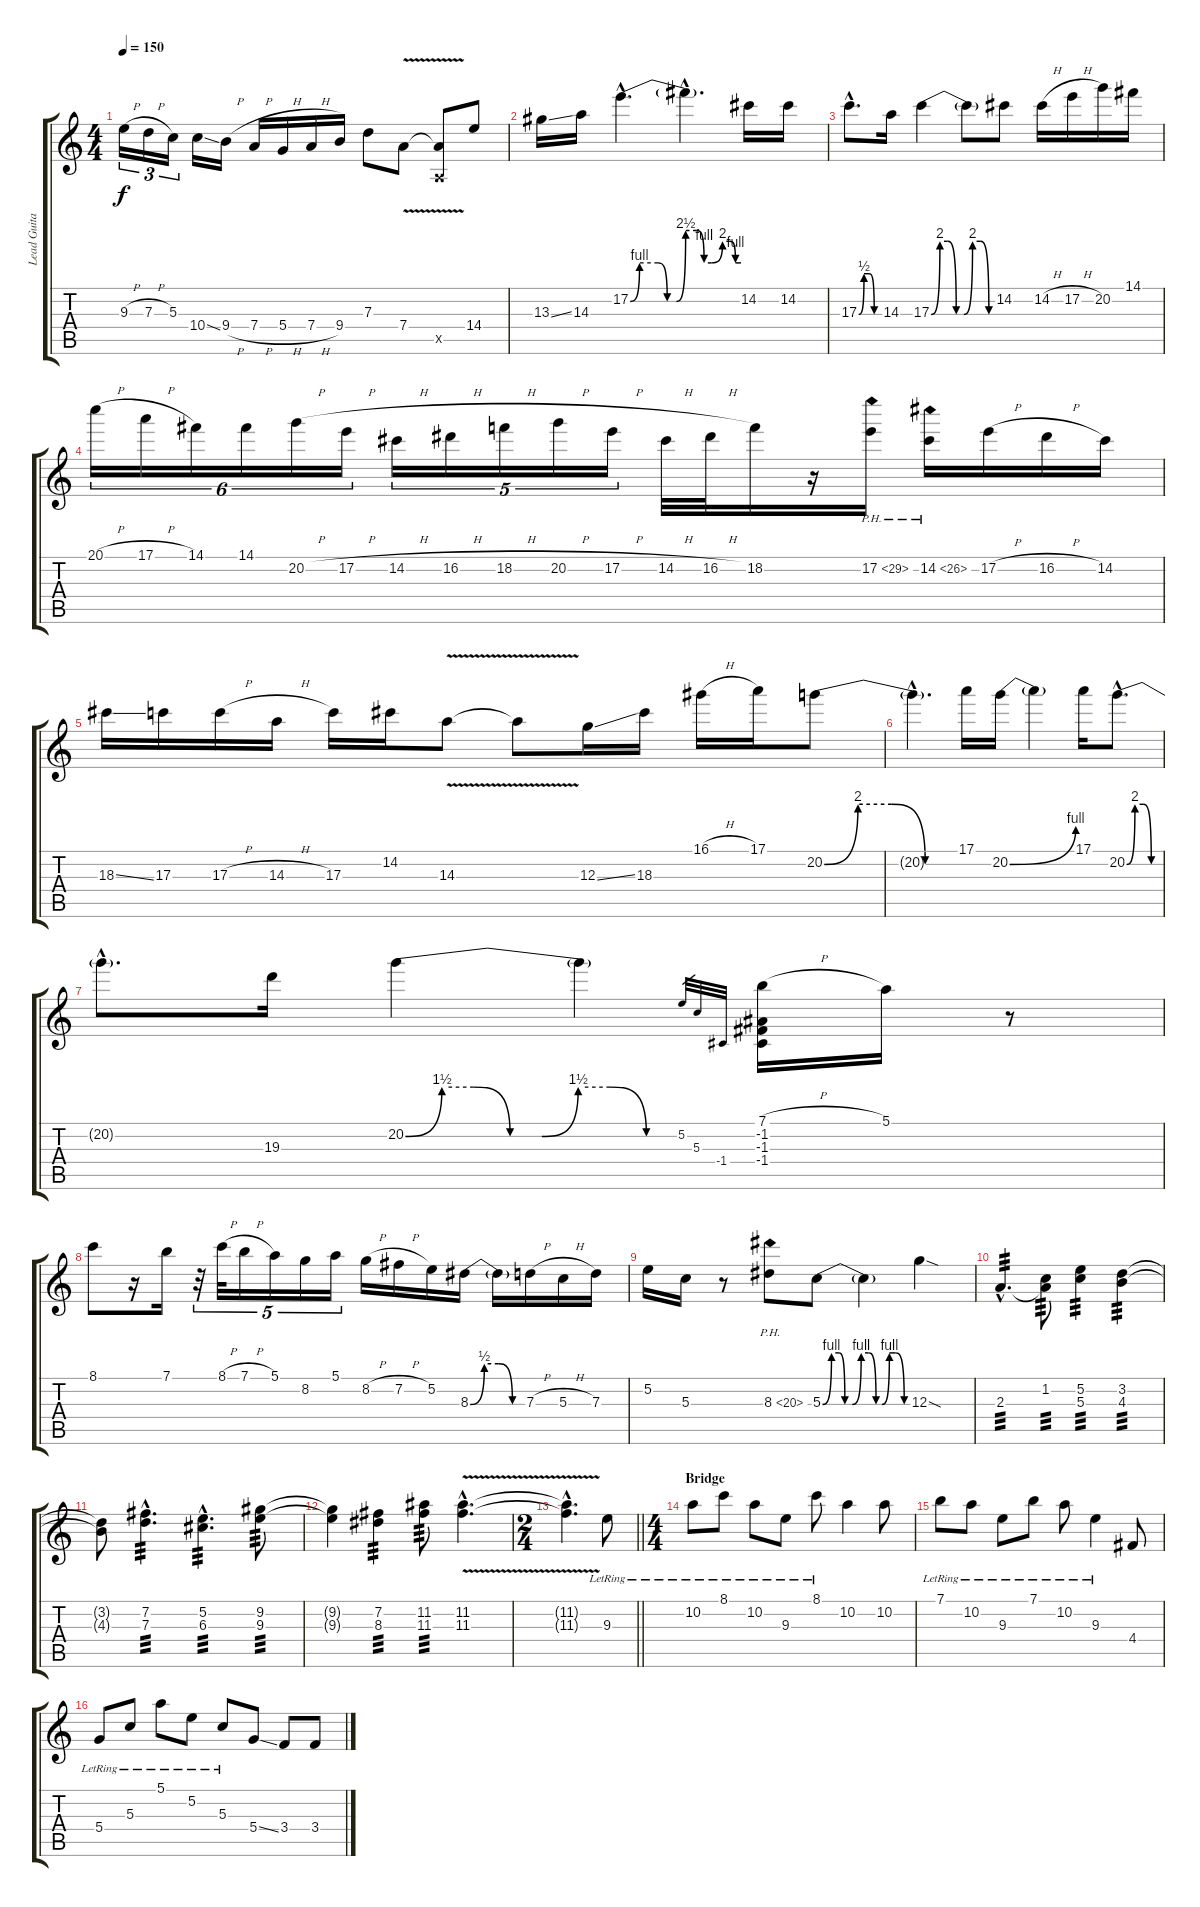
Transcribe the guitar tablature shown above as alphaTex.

\track ("Lead Guitar" "Lead Guita") {instrument overdrivenguitar}
\staff {score tabs}
\tuning (E4 B3 G3 D3 A2 E2) {hide}
\ts (4 4)
\tempo 150
\clef g2
\ks c
9.3{h}.16{tu (3 2) dy f} 7.3{h}.16{tu (3 2)} 5.3.16{tu (3 2)} 10.4{ss}.16 9.4{h}.16 7.4{h}.16 5.4{h}.16 7.4{h}.16 9.4.16 7.3.8 7.4{v}.8 (7.4{t} 0.5{x}).8 14.4.8 |
13.3{ss}.16 14.3.16 17.2{be (custom 0 0 5 4 15 4 20 0 25 0 30 10 36 10 40 4 44 4 50 8 54 8 57 4 60 4) hac}.4{d} 17.2{hac t}.4{d} 14.2.16 14.2.16 |
17.3{be (custom 0 0 15 2 30 2 45 0 60 0) hac}.8{d} 14.3.16 17.3{be (custom 0 0 8 8 15 8 23 0 30 0 38 8 45 8 53 0 60 0)}.4 17.3{t}.8 14.2.8 14.2{h}.16 17.2{h}.16 20.2.16 14.1.16 |
20.1{h}.16{tu (6 4)} 17.1{h}.16{tu (6 4)} 14.1.16{tu (6 4)} 14.1.16{tu (6 4)} 20.2{h}.16{tu (6 4)} 17.2{h}.16{tu (6 4)} 14.2{h}.16{tu (5 4)} 16.2{h}.16{tu (5 4)} 18.2{h}.16{tu (5 4)} 20.2{h}.16{tu (5 4)} 17.2{h}.16{tu (5 4)} 14.2{h}.32 16.2{h}.32 18.2.16 r.16 17.2{ph 12}.16 14.2{ph 12}.16 17.2{h}.16 16.2{h}.16 14.2.16 |
18.3{ss}.16 17.3.16 17.3{h}.16 14.3{h}.16 17.3.16 14.2.16 14.3{v}.8 14.3{t}.8 12.3{ss}.16 18.3.16 16.1{h}.16 17.1.16 20.2{be (custom 0 0 15 8 30 8 45 0 60 0)}.8 |
20.2{hac t}.4{d} 17.1.16 20.2{be (bend 0 0 60 4)}.16 20.2{t}.4 17.1.16 20.2{be (custom 0 0 15 8 30 8 45 0 60 0) hac}.8{d} |
20.2{hac t}.8{d} 19.3.16 20.2{be (custom 0 0 8 6 15 6 23 0 30 0 38 6 45 6 53 0 60 0)}.4 20.2{t}.4 5.2.32{gr} 5.3.32{gr} -1.4.32{gr} (7.1{h} -1.2 -1.3 -1.4).16 5.1.16 r.8 |
8.1.8 r.16 7.1.16 r.32{tu (5 4)} 8.1{h}.32{tu (5 4)} 7.1{h}.16{tu (5 4)} 5.1.16{tu (5 4)} 8.2.16{tu (5 4)} 5.1.16{tu (5 4)} 8.2{h}.16 7.2{h}.16 5.2.16 8.3{be (custom 0 0 15 2 30 2 45 0 60 0)}.16 8.3{t}.16 7.3{h}.16 5.3{h}.16 7.3.16 |
5.2.16 5.3.16 r.8 8.3{ph 12}.8 5.3{be (custom 0 0 6 4 11 4 15 0 20 0 26 4 31 4 36 0 40 0 45 4 49 4 55 0 60 0)}.8 5.3{t}.4 12.3{sod}.4 |
2.3{hac}.4{d tp 3} (1.2 2.3{t}).8{tp 3} (5.2 5.3).4{tp 3} (3.2 4.3).4{tp 3} |
(3.2{t} 4.3{t}).8 (7.2{hac} 7.3{hac}).4{d tp 3} (5.2{hac} 6.3{hac}).4{d tp 3} (9.2 9.3).8{tp 3} |
(9.2{t} 9.3{t}).4 (7.2 8.3).4{tp 3} (11.2 11.3).8{tp 3} (11.2{v hac} 11.3{v hac}).4{d} |
\ts (2 4)
\barLineRight lightlight
(11.2{hac t} 11.3{hac t}).4{d} 9.3{lr}.8 |
\ts (4 4)
\section ("" "Bridge")
10.2{lr}.8 8.1{lr}.8 10.2{lr}.8 9.3{lr}.8 8.1{lr}.8 10.2.4 10.2.8 |
7.1{lr}.8 10.2{lr}.8 9.3{lr}.8 7.1{lr}.8 10.2{lr}.8 9.3{lr}.4 4.4.8 |
5.4{lr}.8 5.3{lr}.8 5.1{lr}.8 5.2{lr}.8 5.3{lr}.8 5.4{ss}.8 3.4.8 3.4.8
